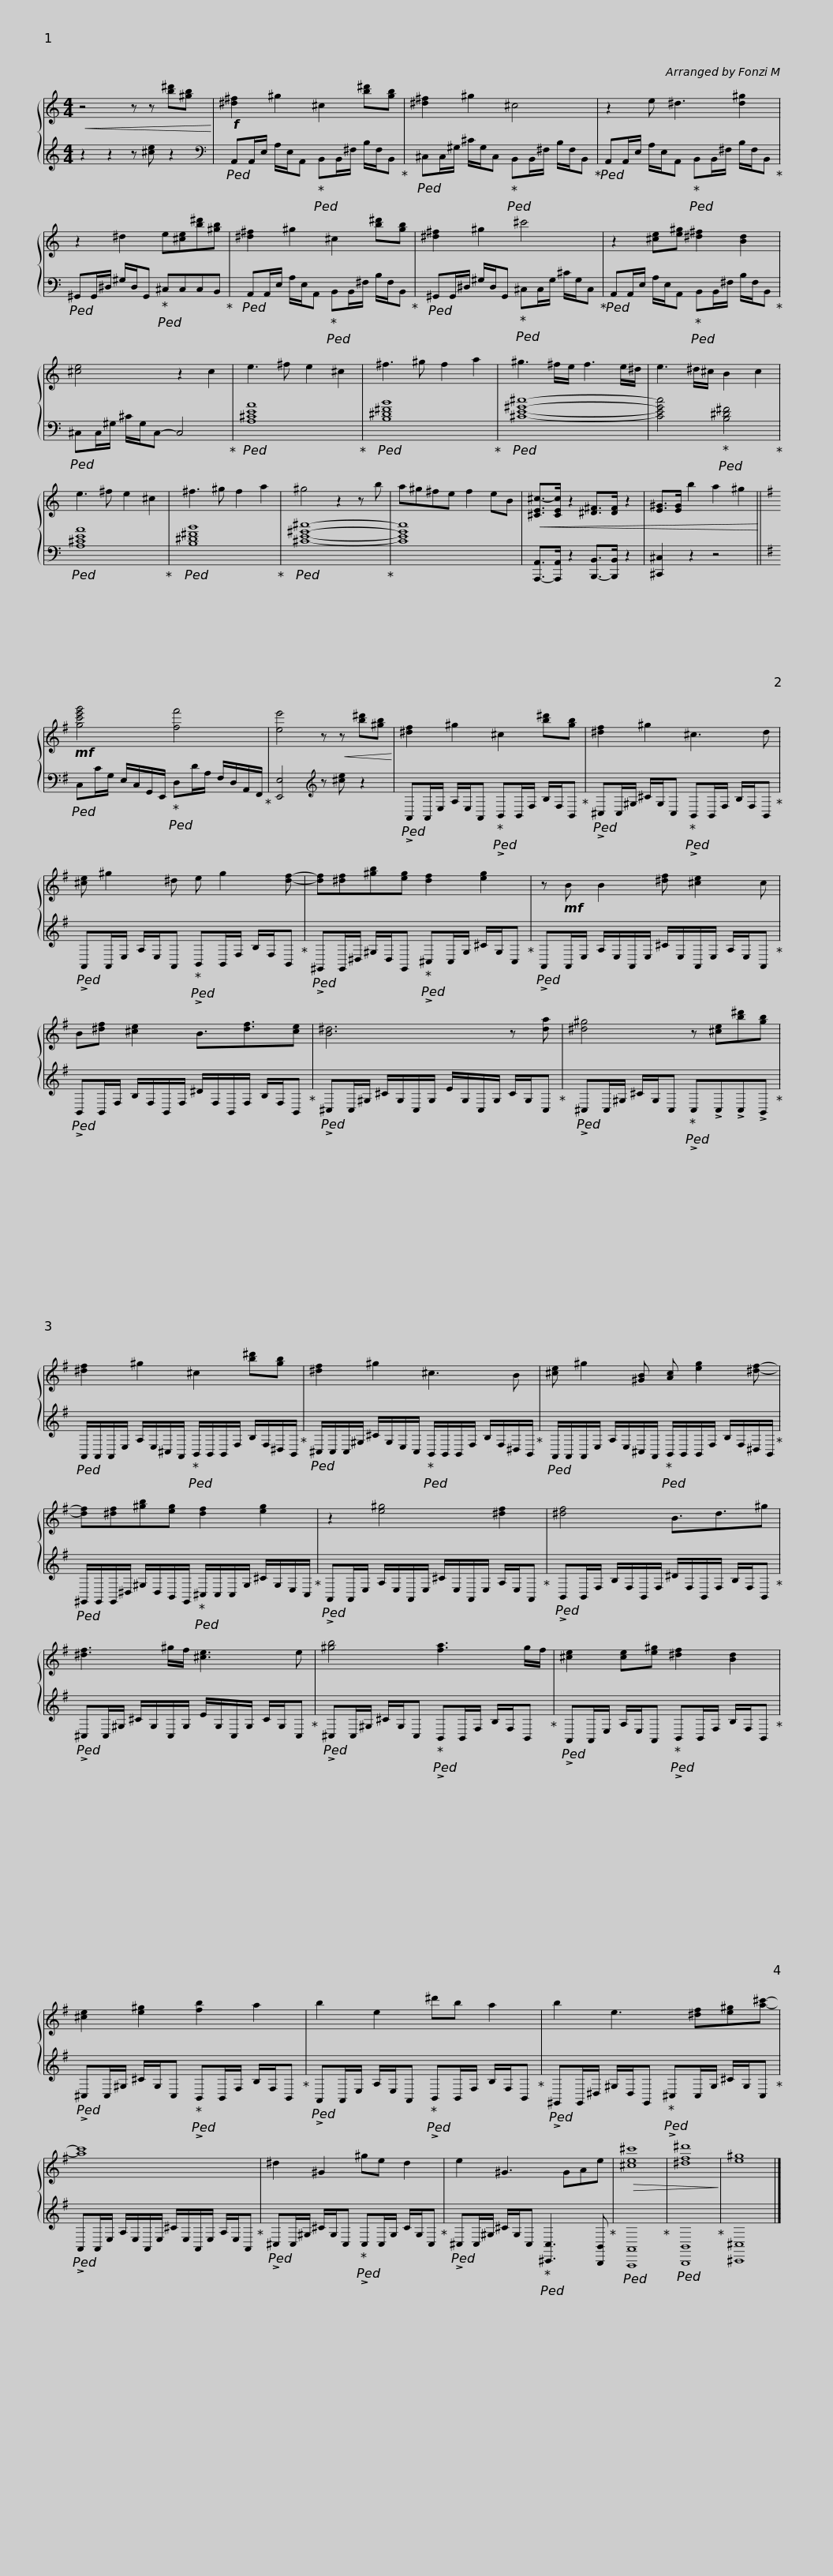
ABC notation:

X:1
%%score { 1 | 2 }
L:1/8
M:4/4
I:linebreak $
K:C
V:1 treble
V:2 treble
V:1
!<(! z4 z z [b^d'][^gb]!<)! |!f! [^d^f]2 ^g2 ^c2 [b^d'][gb] | [^d^f]2 ^g2 ^c4 |$ z2 e ^d3 [d^g]2 | z2 ^d2 e[^ce][b^d'][^gb] | %5
 [^d^f]2 ^g2 ^c2 [b^d'][gb] |$ [^d^f]2 ^g2 ^c'4 | z2 [^ce][e^g] [^d^f]2 [Bd]2 | [^ce]4 z2 c2 |$ e3 ^f e2 ^c2 | %10
 ^f3 ^g f2 a2 | ^g3 ^f/e/ f3 e/^d/ | e3 ^d/^c/ B2 c2 | e3 ^f e2 ^c2 | ^f3 ^g f2 a2 |$ %15
 ^g4 z2 z b | a^g^fe f2 eB |!<(! [^CE^c-]>[CEc] z2 [^D^F]>[DF] z2 | [E^G]>[EG] b2 a2 ^g2!<)! ||$[K:G]!mf! [gc'e'g']4 [ff']4 | %20
 [ee']4 z!<(! z [b^d'][^gb]!<)! | [^df]2 ^g2 ^c2 [b^d'][gb] |$ [^df]2 ^g2 ^c3 d | [^ce] ^g2 ^d e g2 [df]- | [df][^df][^gb][eg] [df]2 [eg]2 |$ %25
 z!mf! B B2 [^df] [^ce]2 c | B[^df] [^ce]2 B3/2[df]3/2[ce] | [B^d]6 z [da] |$ [^d^g]4 z [^ce][b^d'][gb] | [^df]2 ^g2 ^c2 [b^d'][gb] |$ %30
 [^df]2 ^g2 ^c3 B | [^ce] ^g2 [^GB] [Ac] [eg]2 [^df]- |$ [df][^df][^gb][eg] [df]2 [eg]2 | z2 [e^g]4 [^df]2 |$ [^df]4 B3/2d3/2^g | %35
 [^df]3 ^g/f/ [^ce]3 e | [^gb]4 [fa]3 g/f/ |$ [^ce]2 [ce][e^g] [^df]2 [Bd]2 | [^ce]2 [e^g]2 [fb]2 a2 | b2 e2 ^d'b a2 |$ %40
 b2 e3 [^df][e^g][a^c']- | [ac']8 | ^d2 ^G2 ^ge d2 |$ e2 ^G3 GAe |!>(! [^ce^c']8 | %45
 [^df^d']8!>)! | [e^g]8 |] %47
V:2
 z2 z2 z [^ce] z2 |[K:bass]!ped! A,,A,,/E,/ A,/E,/A,,!ped-up!!ped! B,,B,,/^F,/ B,/F,/B,,!ped-up! |!ped! ^C,C,/^G,/ ^C/G,/C,!ped-up!!ped! B,,B,,/^F,/ B,/F,/B,,!ped-up! |$!ped! A,,A,,/E,/ A,/E,/A,,!ped-up!!ped! B,,B,,/^F,/ B,/F,/B,,!ped-up! |!ped! ^G,,G,,/^D,/ ^G,/D,/G,,!ped-up!!ped! ^C,C,C,B,,!ped-up! | %5
!ped! A,,A,,/E,/ A,/E,/A,,!ped-up!!ped! B,,B,,/^F,/ B,/F,/B,,!ped-up! |$!ped! ^G,,G,,/^D,/ ^G,/D,/G,,!ped-up!!ped! ^C,C,/G,/ ^C/G,/C,!ped-up! |!ped! A,,A,,/E,/ A,/E,/A,,!ped-up!!ped! B,,B,,/^F,/ B,/F,/B,,!ped-up! |!ped! ^C,C,/^G,/ ^C/G,/C,- C,4!ped-up! |$!ped! [A,^CEA]8!ped-up! | %10
!ped! [B,^D^FB]8!ped-up! |!ped! [^CE^G^c]8- | [CEGc]4!ped-up!!ped! [B,^D^F]4!ped-up! |!ped! [A,^CEA]8!ped-up! |!ped! [B,^D^FB]8!ped-up! |$ %15
!ped! [^CE^G^c]8-!ped-up! | [CEGc]8 | [A,,,-A,,]>[A,,,A,,] z2 [B,,,-B,,]>[B,,,B,,] z2 | [^C,,^C,]2 z2 z4 ||$[K:G]!ped! C,C/G,/ E,/C,/G,,/E,,/!ped-up!!ped! D,D/A,/ F,/D,/A,,/F,,/!ped-up! | %20
 [E,,E,]4[K:treble] z [^ce] z2 |!ped! !>!A,,A,,/E,/ A,/E,/A,,!ped-up!!ped! !>!B,,B,,/F,/ B,/F,/B,,!ped-up! |$!ped! !>!^C,C,/^G,/ ^C/G,/C,!ped-up!!ped! !>!B,,B,,/F,/ B,/F,/B,,!ped-up! |!ped! !>!A,,A,,/E,/ A,/E,/A,,!ped-up!!ped! !>!B,,B,,/F,/ B,/F,/B,,!ped-up! |!ped! !>!^G,,G,,/^D,/ ^G,/D,/G,,!ped-up!!ped! !>!^C,C,/G,/ ^C/G,/C,!ped-up! |$ %25
!ped! !>!A,,A,,/E,/ A,/E,/A,,/E,/ ^C/E,/A,,/E,/ A,/E,/A,,!ped-up! |!ped! !>!B,,B,,/F,/ B,/F,/B,,/F,/ ^D/F,/B,,/F,/ B,/F,/B,,!ped-up! |!ped! !>!^C,C,/^G,/ ^C/G,/C,/G,/ E/G,/C,/G,/ C/G,/C,!ped-up! |$!ped! !>!^C,C,/^G,/ ^C/G,/C,!ped-up!!ped! !>!C,!>!C,!>!C,!>!B,,!ped-up! |!ped! A,,/A,,/A,,/E,/ A,/E,/^C,/A,,/!ped-up!!ped! B,,/B,,/B,,/F,/ B,/F,/^D,/B,,/!ped-up! |$ %30
!ped! ^C,/C,/C,/^G,/ ^C/G,/E,/C,/!ped-up!!ped! B,,/B,,/B,,/F,/ B,/F,/^D,/B,,/!ped-up! |!ped! A,,/A,,/A,,/E,/ A,/E,/^C,/A,,/!ped-up!!ped! B,,/B,,/B,,/F,/ B,/F,/^D,/B,,/!ped-up! |$!ped! ^G,,/G,,/G,,/^D,/ ^G,/D,/B,,/G,,/!ped-up!!ped! ^C,/C,/C,/G,/ ^C/G,/E,/C,/!ped-up! |!ped! !>!A,,A,,/E,/ A,/E,/A,,/E,/ ^C/E,/A,,/E,/ A,/E,/A,,!ped-up! |$!ped! !>!B,,B,,/F,/ B,/F,/B,,/F,/ ^D/F,/B,,/F,/ B,/F,/B,,!ped-up! | %35
!ped! !>!^C,C,/^G,/ ^C/G,/C,/G,/ E/G,/C,/G,/ C/G,/C,!ped-up! |!ped! !>!^C,C,/^G,/ ^C/G,/C,!ped-up!!ped! !>!B,,B,,/F,/ B,/F,/B,,!ped-up! |$!ped! !>!A,,A,,/E,/ A,/E,/A,,!ped-up!!ped! !>!B,,B,,/F,/ B,/F,/B,,!ped-up! |!ped! !>!^C,C,/^G,/ ^C/G,/C,!ped-up!!ped! !>!B,,B,,/F,/ B,/F,/B,,!ped-up! |!ped! !>!A,,A,,/E,/ A,/E,/A,,!ped-up!!ped! !>!B,,B,,/F,/ B,/F,/B,,!ped-up! |$ %40
!ped! !>!^G,,G,,/^D,/ ^G,/D,/G,,!ped-up!!ped! !>!^C,C,/G,/ ^C/G,/C,!ped-up! |!ped! !>!A,,A,,/E,/ A,/E,/A,,/E,/ ^C/E,/A,,/E,/ A,/E,/A,,!ped-up! |!ped! !>!^C,C,/^G,/ ^C/G,/C,!ped-up!!ped! !>!C,C,/G,/ C/G,/C,!ped-up! |$!ped! !>!^C,C,/^G,/ ^C/G,/C,!ped-up!!ped! [^C,,C,]3 [B,,,B,,]!ped-up! |!ped! [A,,,A,,]8!ped-up! | %45
!ped! [B,,,B,,]8!ped-up! | [^C,,^C,]8 |] %47
